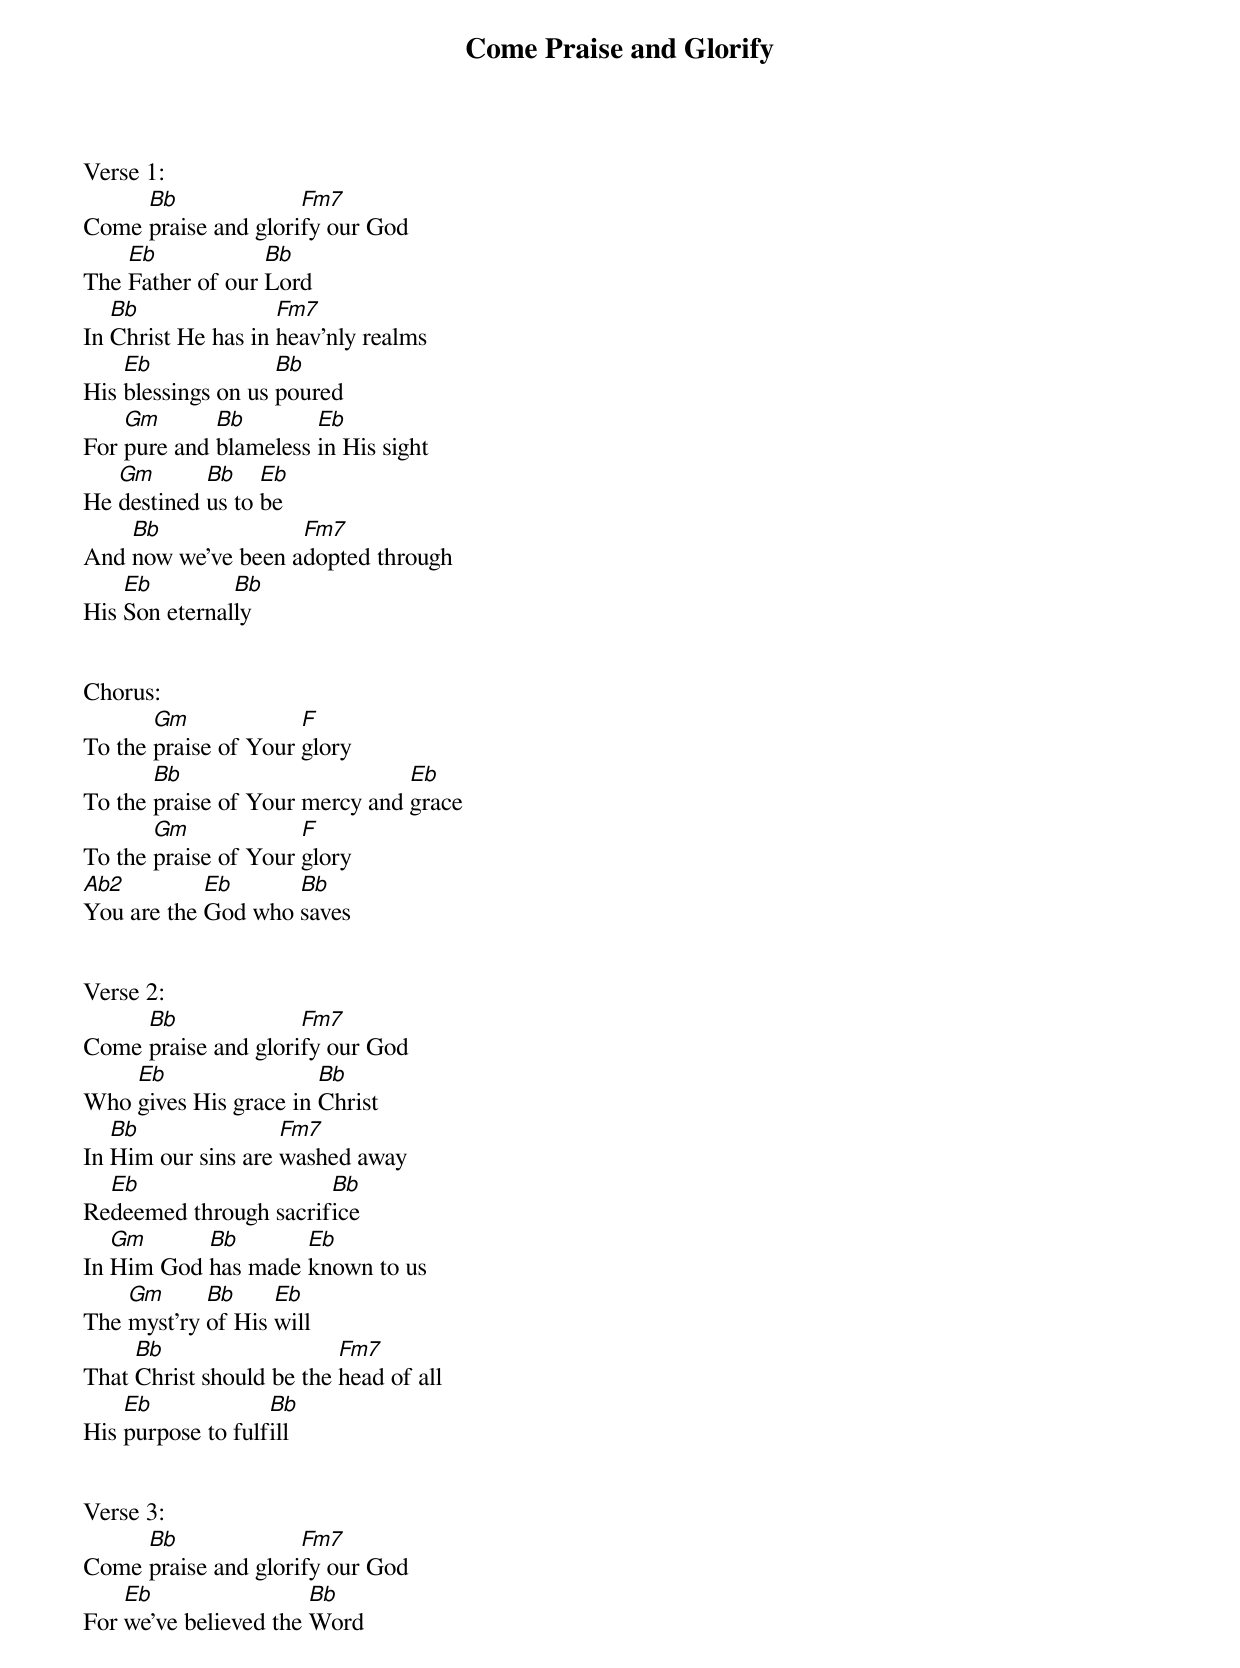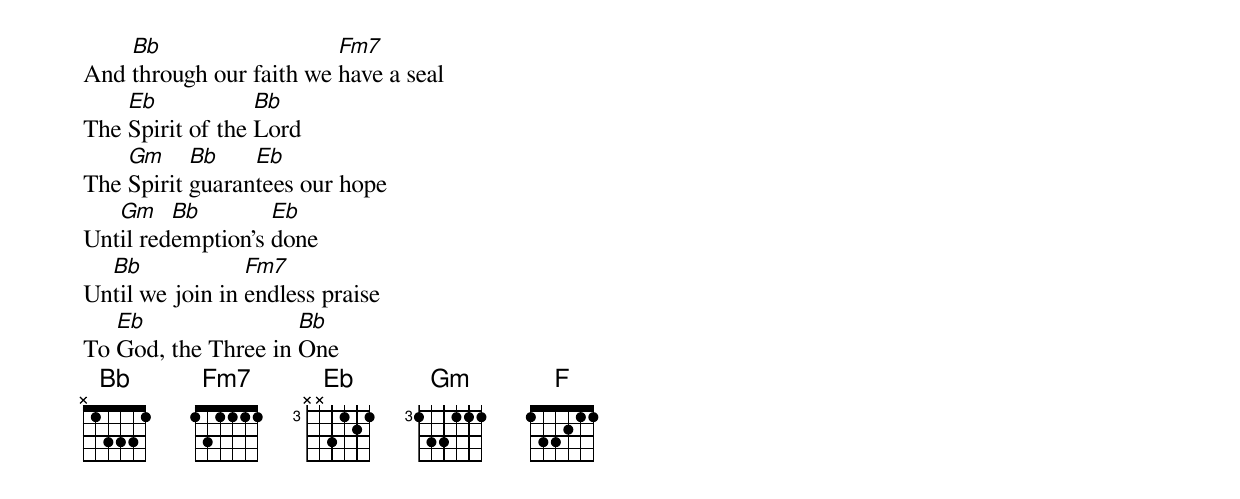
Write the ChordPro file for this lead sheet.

{title: Come Praise and Glorify}
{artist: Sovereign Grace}
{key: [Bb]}

Verse 1:
Come [Bb]praise and glori[Fm7]fy our God
The [Eb]Father of our [Bb]Lord
In [Bb]Christ He has in [Fm7]heav’nly realms
His [Eb]blessings on us [Bb]poured
For [Gm]pure and [Bb]blameless [Eb]in His sight
He [Gm]destined [Bb]us to [Eb]be
And [Bb]now we’ve been a[Fm7]dopted through
His [Eb]Son eternal[Bb]ly


Chorus:
To the [Gm]praise of Your [F]glory
To the [Bb]praise of Your mercy and [Eb]grace
To the [Gm]praise of Your [F]glory
[Ab2]You are the [Eb]God who [Bb]saves


Verse 2:
Come [Bb]praise and glori[Fm7]fy our God
Who [Eb]gives His grace in [Bb]Christ
In [Bb]Him our sins are [Fm7]washed away
Re[Eb]deemed through sacrif[Bb]ice
In [Gm]Him God [Bb]has made [Eb]known to us
The [Gm]myst’ry [Bb]of His [Eb]will
That [Bb]Christ should be the [Fm7]head of all
His [Eb]purpose to fulf[Bb]ill


Verse 3:
Come [Bb]praise and glori[Fm7]fy our God
For [Eb]we’ve believed the [Bb]Word
And [Bb]through our faith we [Fm7]have a seal
The [Eb]Spirit of the [Bb]Lord
The [Gm]Spirit [Bb]guaran[Eb]tees our hope
Unt[Gm]il red[Bb]emption’s [Eb]done
Un[Bb]til we join in [Fm7]endless praise
To [Eb]God, the Three in [Bb]One
